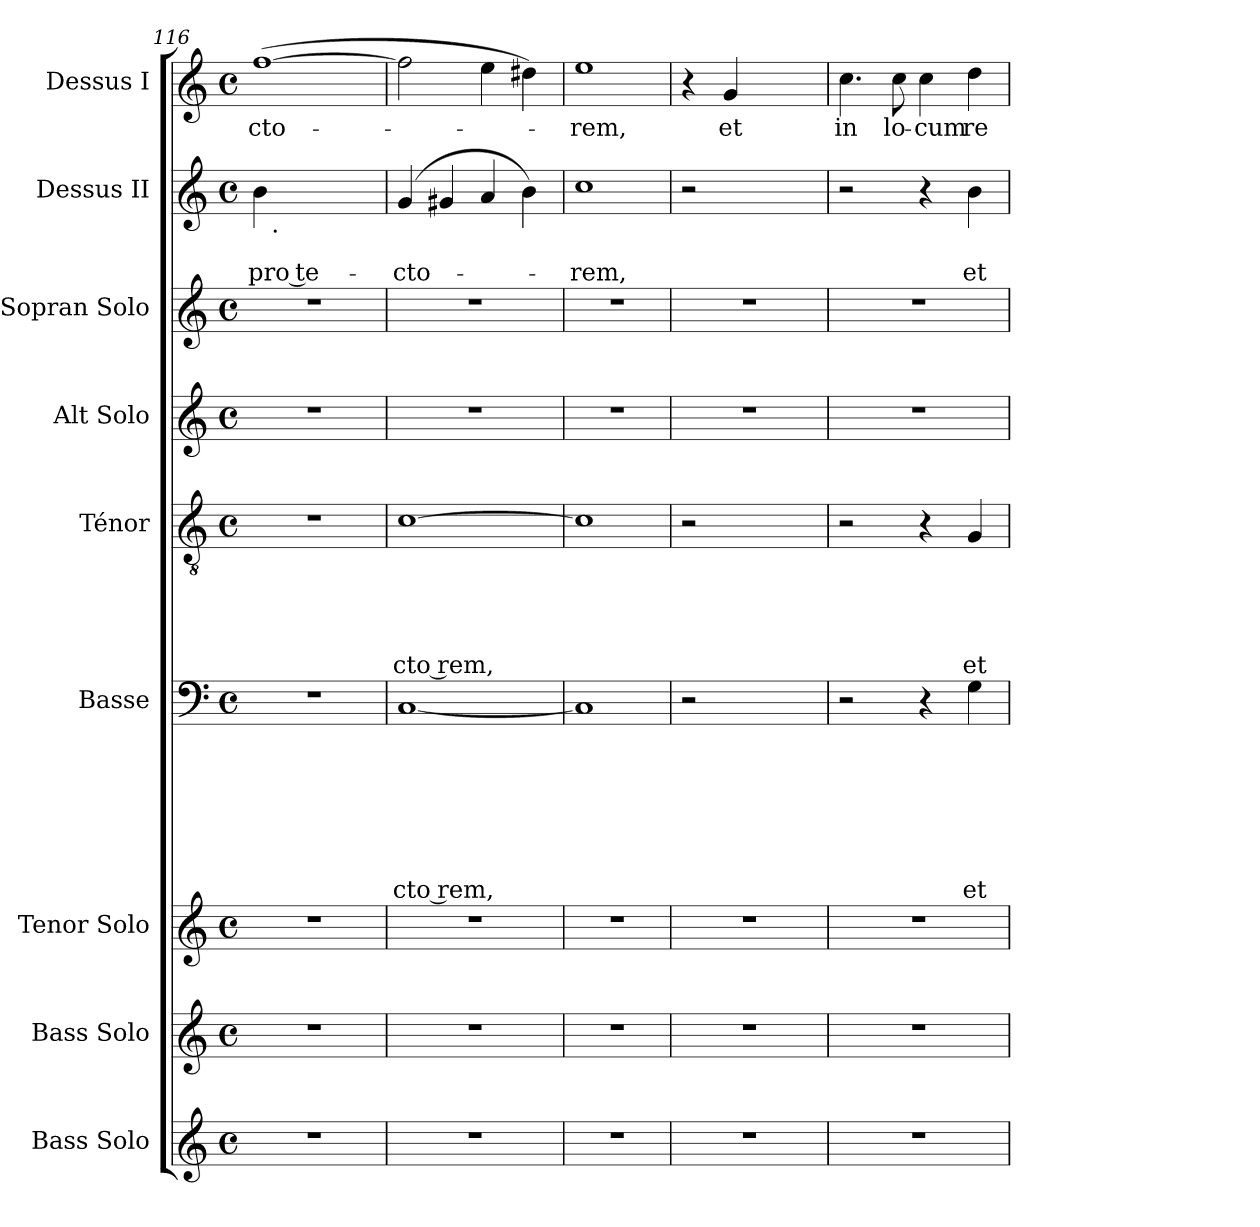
**kern	**kern	**kern	**kern	**text	**text	**text	**text	**text	**text	**text	**kern	**text	**text	**text	**text	**text	**kern	**kern	**kern	**text	**text	**kern	**text
*part9	*part8	*part7	*part6	*part6	*part6	*part6	*part6	*part6	*part6	*part6	*part5	*part5	*part5	*part5	*part5	*part5	*part4	*part3	*part2	*part2	*part2	*part1	*part1
*staff9	*staff8	*staff7	*staff6	*staff6	*staff6	*staff6	*staff6	*staff6	*staff6	*staff6	*staff5	*staff5	*staff5	*staff5	*staff5	*staff5	*staff4	*staff3	*staff2	*staff2	*staff2	*staff1	*staff1
*I"Bass Solo	*I"Bass Solo	*I"Tenor Solo	*I"Basse	*	*	*	*	*	*	*	*I"Ténor	*	*	*	*	*	*I"Alt Solo	*I"Sopran Solo	*I"Dessus II	*	*	*I"Dessus I	*
*	*	*	*I'Basse	*	*	*	*	*	*	*	*	*	*	*	*	*	*	*	*I'Dessus II	*	*	*I'Dessus I	*
*clefG2	*clefG2	*clefG2	*clefF4	*	*	*	*	*	*	*	*clefGv2	*	*	*	*	*	*clefG2	*clefG2	*clefG2	*	*	*clefG2	*
*ITrd7c12	*	*	*	*	*	*	*	*	*	*	*	*	*	*	*	*	*	*	*	*	*	*	*
*k[]	*k[]	*k[]	*k[]	*	*	*	*	*	*	*	*k[]	*	*	*	*	*	*k[]	*k[]	*k[]	*	*	*k[]	*
*C:	*C:	*C:	*C:	*	*	*	*	*	*	*	*C:	*	*	*	*	*	*C:	*C:	*C:	*	*	*C:	*
*M4/4	*M4/4	*M4/4	*M4/4	*	*	*	*	*	*	*	*M4/4	*	*	*	*	*	*M4/4	*M4/4	*M4/4	*	*	*M4/4	*
*met(c)	*met(c)	*met(c)	*met(c)	*	*	*	*	*	*	*	*met(c)	*	*	*	*	*	*met(c)	*met(c)	*met(c)	*	*	*met(c)	*
=116	=116	=116	=116	=116	=116	=116	=116	=116	=116	=116	=116	=116	=116	=116	=116	=116	=116	=116	=116	=116	=116	=116	=116
!	!	!	!	!	!	!	!	!	!	!	!	!	!	!	!	!	!	!	!	!	!LO:LY:b:rj	!	!LO:LY:b
*	*	*	*	*	*	*	*	*	*	*	*	*	*	*	*	*	*	*	*^	*	*	*	*
1r	1r	1r	1r	.	.	.	.	.	.	.	1r	.	.	.	.	.	1r	1r	4b\	16ryy	.	pro te-	(>[>1ff	-cto-
!	!	!	!	!	!	!	!	!	!	!	!	!	!	!	!	!	!	!	!	!LO:TX:b:t=.	!	!	!	!
.	.	.	.	.	.	.	.	.	.	.	.	.	.	.	.	.	.	.	.	2...ryy	.	.	.	.
.	.	.	.	.	.	.	.	.	.	.	.	.	.	.	.	.	.	.	2.ryy	.	.	.	.	.
=117	=117	=117	=117	=117	=117	=117	=117	=117	=117	=117	=117	=117	=117	=117	=117	=117	=117	=117	=117	=117	=117	=117	=117	=117
!	!	!	!	!	!	!	!	!	!	!LO:LY:b:rj	!	!	!	!	!	!LO:LY:b:rj	!	!	!	!	!	!LO:LY:b	!	!
*	*	*	*	*	*	*	*	*	*	*	*	*	*	*	*	*	*	*	*v	*v	*	*	*	*
1r	1r	1r	[<1C	.	.	.	.	.	.	-cto rem,	[>1c	.	.	.	.	-cto rem,	1r	1r	(4g/	.	-cto-	2ff\]	.
.	.	.	.	.	.	.	.	.	.	.	.	.	.	.	.	.	.	.	4g#X/	.	.	.	.
.	.	.	.	.	.	.	.	.	.	.	.	.	.	.	.	.	.	.	4a/	.	.	4ee\	.
.	.	.	.	.	.	.	.	.	.	.	.	.	.	.	.	.	.	.	4b\)	.	.	4dd#X\)	.
=118	=118	=118	=118	=118	=118	=118	=118	=118	=118	=118	=118	=118	=118	=118	=118	=118	=118	=118	=118	=118	=118	=118	=118
!	!	!	!	!	!	!	!	!	!	!	!	!	!	!	!	!	!	!	!	!	!LO:LY:b	!	!LO:LY:b
1r	1r	1r	1C]	.	.	.	.	.	.	.	1c]	.	.	.	.	.	1r	1r	1cc	.	-rem,	1ee	-rem,
=119	=119	=119	=119	=119	=119	=119	=119	=119	=119	=119	=119	=119	=119	=119	=119	=119	=119	=119	=119	=119	=119	=119	=119
1r	1r	1r	2r	.	.	.	.	.	.	.	2r	.	.	.	.	.	1r	1r	2r	.	.	4r	.
!	!	!	!	!	!	!	!	!	!	!	!	!	!	!	!	!	!	!	!	!	!	!	!LO:LY:b
.	.	.	.	.	.	.	.	.	.	.	.	.	.	.	.	.	.	.	.	.	.	4g/	et
.	.	.	2ryy	.	.	.	.	.	.	.	2ryy	.	.	.	.	.	.	.	2ryy	.	.	2ryy	.
=120	=120	=120	=120	=120	=120	=120	=120	=120	=120	=120	=120	=120	=120	=120	=120	=120	=120	=120	=120	=120	=120	=120	=120
!	!	!	!	!	!	!	!	!	!	!	!	!	!	!	!	!	!	!	!	!	!	!	!LO:LY:b
1r	1r	1r	2r	.	.	.	.	.	.	.	2r	.	.	.	.	.	1r	1r	2r	.	.	4.cc\	in
!	!	!	!	!	!	!	!	!	!	!	!	!	!	!	!	!	!	!	!	!	!	!	!LO:LY:b
.	.	.	.	.	.	.	.	.	.	.	.	.	.	.	.	.	.	.	.	.	.	8cc\	lo-
!	!	!	!	!	!	!	!	!	!	!	!	!	!	!	!	!	!	!	!	!	!	!	!LO:LY:b
.	.	.	4r	.	.	.	.	.	.	.	4r	.	.	.	.	.	.	.	4r	.	.	4cc\	-cum
!	!	!	!	!	!	!	!	!	!	!LO:LY:b	!	!	!	!	!	!LO:LY:b	!	!	!	!	!LO:LY:b	!	!LO:LY:b
.	.	.	4G\	.	.	.	.	.	.	et	4G/	.	.	.	.	et	.	.	4b\	.	et	4dd\	re-
=	=	=	=	=	=	=	=	=	=	=	=	=	=	=	=	=	=	=	=	=	=	=	=
*-	*-	*-	*-	*-	*-	*-	*-	*-	*-	*-	*-	*-	*-	*-	*-	*-	*-	*-	*-	*-	*-	*-	*-
